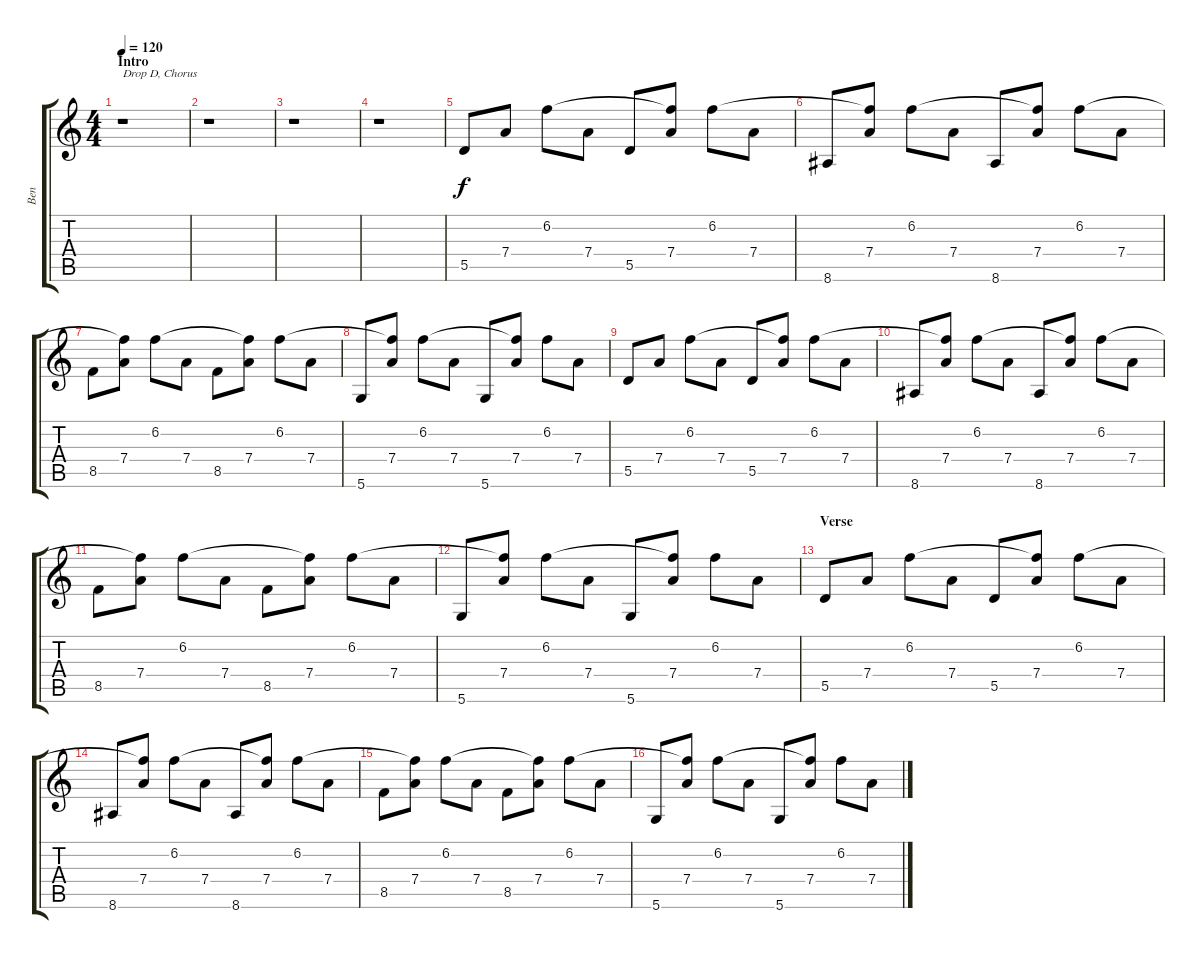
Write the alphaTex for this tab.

\track ("Ben" "Ben") {instrument electricguitarclean}
\staff {score tabs}
\tuning (E4 B3 G3 D3 A2 D2) {hide}
\ts (4 4)
\section ("" "Intro")
\tempo 120
\clef g2
\ks c
r.1{txt "Drop D, Chorus" dy f instrument electricguitarclean} |
r.1 |
r.1 |
r.1 |
5.5.8 7.4.8 6.2.8 7.4.8 5.5.8 (6.2{t} 7.4).8 6.2.8 7.4.8 |
8.6.8 (6.2{t} 7.4).8 6.2.8 7.4.8 8.6.8 (6.2{t} 7.4).8 6.2.8 7.4.8 |
8.5.8 (6.2{t} 7.4).8 6.2.8 7.4.8 8.5.8 (6.2{t} 7.4).8 6.2.8 7.4.8 |
5.6.8 (6.2{t} 7.4).8 6.2.8 7.4.8 5.6.8 (6.2{t} 7.4).8 6.2.8 7.4.8 |
5.5.8 7.4.8 6.2.8 7.4.8 5.5.8 (6.2{t} 7.4).8 6.2.8 7.4.8 |
8.6.8 (6.2{t} 7.4).8 6.2.8 7.4.8 8.6.8 (6.2{t} 7.4).8 6.2.8 7.4.8 |
8.5.8 (6.2{t} 7.4).8 6.2.8 7.4.8 8.5.8 (6.2{t} 7.4).8 6.2.8 7.4.8 |
5.6.8 (6.2{t} 7.4).8 6.2.8 7.4.8 5.6.8 (6.2{t} 7.4).8 6.2.8 7.4.8 |
\section ("" "Verse")
5.5.8 7.4.8 6.2.8 7.4.8 5.5.8 (6.2{t} 7.4).8 6.2.8 7.4.8 |
8.6.8 (6.2{t} 7.4).8 6.2.8 7.4.8 8.6.8 (6.2{t} 7.4).8 6.2.8 7.4.8 |
8.5.8 (6.2{t} 7.4).8 6.2.8 7.4.8 8.5.8 (6.2{t} 7.4).8 6.2.8 7.4.8 |
5.6.8 (6.2{t} 7.4).8 6.2.8 7.4.8 5.6.8 (6.2{t} 7.4).8 6.2.8 7.4.8
